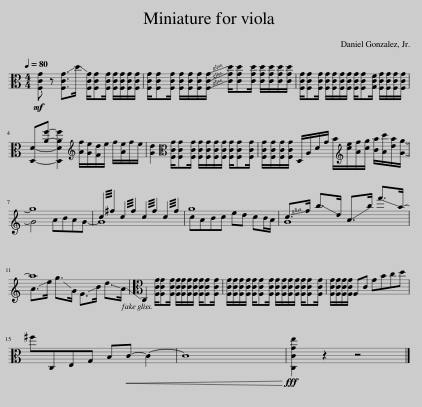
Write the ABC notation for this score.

X:1
%%score ( 1 2 )
L:1/8
Q:1/4=80
M:4/4
I:linebreak $
K:C
V:1 alto
V:2 alto
V:1
!mf! [F,CG] z !-(![F,CG]>!-(!d !-)![F,CG]/[F,CG][F,CG]/ [F,CG]/[F,CG]/[F,CG]/[F,CG]/ | [F,CG]/[F,CG][F,CG]/ [F,CG]/[F,CG]/[F,CG]/!-(![F,CG]/ !-)![CGd]/[CGd][CGd]/ [CGd]/[CGd]/[CGd]/[CGd]/ | [F,CG]/[F,CG][F,CG]/ [F,CG]/[F,CG]/[F,CG]/[F,CG]/ [F,CG]/[F,CG][G,CF]/ [F,CG]/[F,CG]/[F,CG]/[F,CG]/ |$ [D,D]-[Af]- [D,DAf]2[K:treble] [Af]/[Ge]/[Fd]/e/ f/[Ae]/f/e/ | [Gd]2[K:alto] [F,CG]/[F,CG][F,CG]/ [F,CG]/[F,CG]/[F,CG]/[F,CG]/ [F,CG]/[F,CG][F,CG]/ | %5
 [F,CG]/[F,CG]/[F,CG]/[F,CG]/ D,/A,/D/G/ B/[K:][eg]/[ca]/[eb]/ [dc']/[ce']/[fc']/[Bb]/- |$ b8 | !///-!e ^a !///-!e a !///-!e a !///-!e a | b8 | !-(!e>!-)!a !-(!d'>!-)!f !-(!c>!-)!d' !-(!a'>!-)!c'- |$ %10
 c'8 | !-)!C,2 [F,CG]/[F,CG][F,CG]/ [F,CG]/[F,CG]/[F,CG]/[F,CG]/ [F,CG]/[F,CG][F,CG]/ | [F,CG]/[F,CG]/[F,CG]/[F,CG]/ [F,CG]/[F,CG][F,CG]/ [F,CG]/[F,CG]/[F,CG]/[F,CG]/ [F,CG]/[F,CG][F,CG]/ | [F,CG]/[F,CG]/[F,CG]/[F,CG]/ F,C GBcd |$ ^fC,E,G, B,!<(!C- C2- | %15
 C8!<)! |!fff! [C,CGe]2 z2 z4 |] %17
V:2
 x8 | x8 | x8 |$ x4[K:treble] x4 | x2[K:alto] x6 | %5
 x9/2[K:] x7/2 |$ B4 cdcB- | B8 | ecde gf ed/c/ | B8 |$ %10
 !-(!c>!-)!g !-(!b>!-)!B !-(!G>!-)!d !-(!f>!-(!c | x8 | x8 | x8 |$ x8 | %15
 x8 | x8 |] %17
